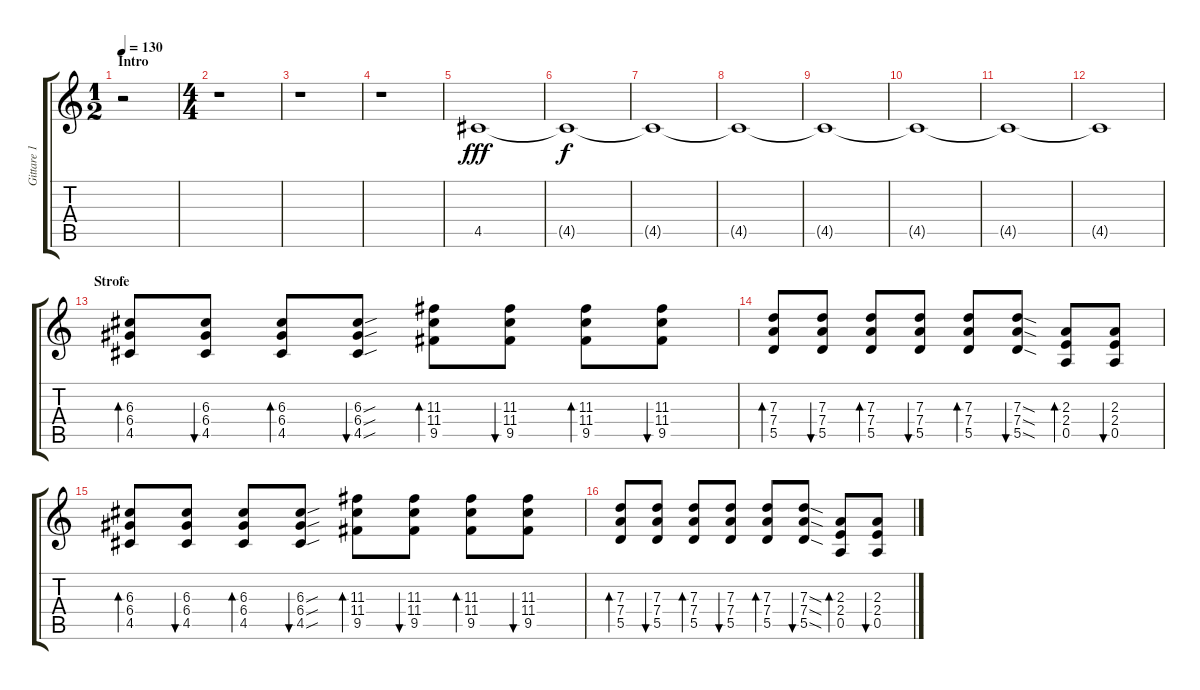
\track ("Gittare 1" "Gittare 1") {instrument overdrivenguitar}
\staff {score tabs}
\tuning (E4 B3 G3 D3 A2 E2) {hide}
\ts (1 2)
\section ("" "Intro")
\tempo 130
\clef g2
\ks c
r.2{dy fff instrument overdrivenguitar} |
\ts (4 4)
r.1 |
r.1 |
r.1 |
4.5.1 |
4.5{t}.1{dy f} |
4.5{t}.1 |
4.5{t}.1 |
4.5{t}.1 |
4.5{t}.1 |
4.5{t}.1 |
4.5{t}.1 |
\section ("" "Strofe")
(6.3 6.4 4.5).8{bd 30} (6.3 6.4 4.5).8{bu 30} (6.3 6.4 4.5).8{bd 30} (6.3{sou} 6.4{sou} 4.5{sou}).8{bu 30} (11.3 11.4 9.5).8{bd 30} (11.3 11.4 9.5).8{bu 30} (11.3 11.4 9.5).8{bd 30} (11.3 11.4 9.5).8{bu 30} |
(7.3 7.4 5.5).8{bd 30} (7.3 7.4 5.5).8{bu 30} (7.3 7.4 5.5).8{bd 30} (7.3 7.4 5.5).8{bu 30} (7.3 7.4 5.5).8{bd 30} (7.3{sod} 7.4{sod} 5.5{sod}).8{bu 30} (2.3 2.4 0.5).8{bd 30} (2.3 2.4 0.5).8{bu 30} |
(6.3 6.4 4.5).8{bd 30} (6.3 6.4 4.5).8{bu 30} (6.3 6.4 4.5).8{bd 30} (6.3{sou} 6.4{sou} 4.5{sou}).8{bu 30} (11.3 11.4 9.5).8{bd 30} (11.3 11.4 9.5).8{bu 30} (11.3 11.4 9.5).8{bd 30} (11.3 11.4 9.5).8{bu 30} |
(7.3 7.4 5.5).8{bd 30} (7.3 7.4 5.5).8{bu 30} (7.3 7.4 5.5).8{bd 30} (7.3 7.4 5.5).8{bu 30} (7.3 7.4 5.5).8{bd 30} (7.3{sod} 7.4{sod} 5.5{sod}).8{bu 30} (2.3 2.4 0.5).8{bd 30} (2.3 2.4 0.5).8{bu 30}
